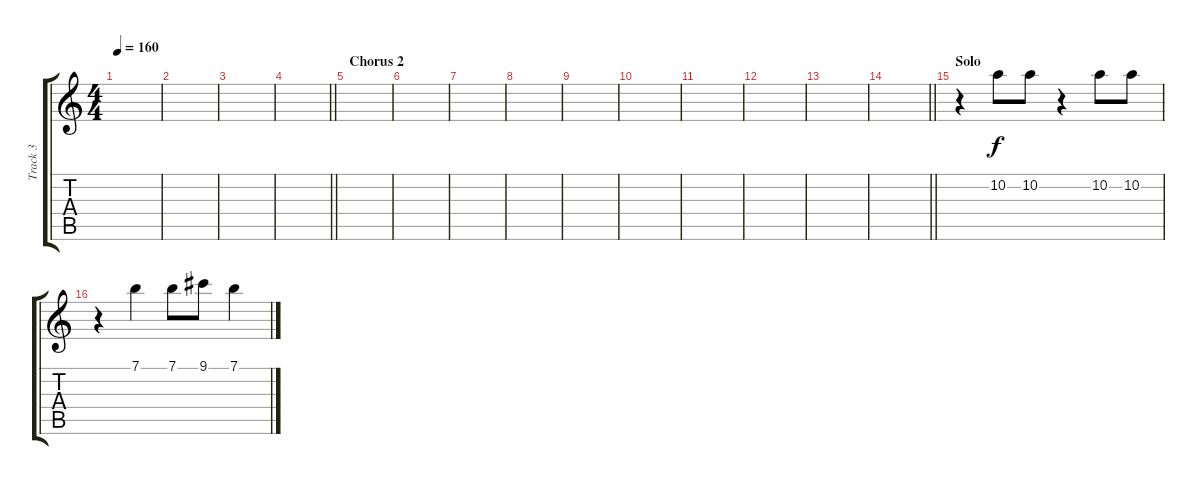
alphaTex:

\track ("Track 3" "Track 3") {instrument distortionguitar}
\staff {score tabs}
\tuning (E4 B3 G3 D3 A2 E2) {hide}
\ts (4 4)
\tempo 160
\clef g2
\ks c
|
|
|
\barLineRight lightlight
|
\section ("" "Chorus 2")
|
|
|
|
|
|
|
|
|
\barLineRight lightlight
|
\section ("" "Solo")
r.4 10.2.8 10.2.8 r.4 10.2.8 10.2.8 |
r.4 7.1.4 7.1.8 9.1.8 7.1.4
